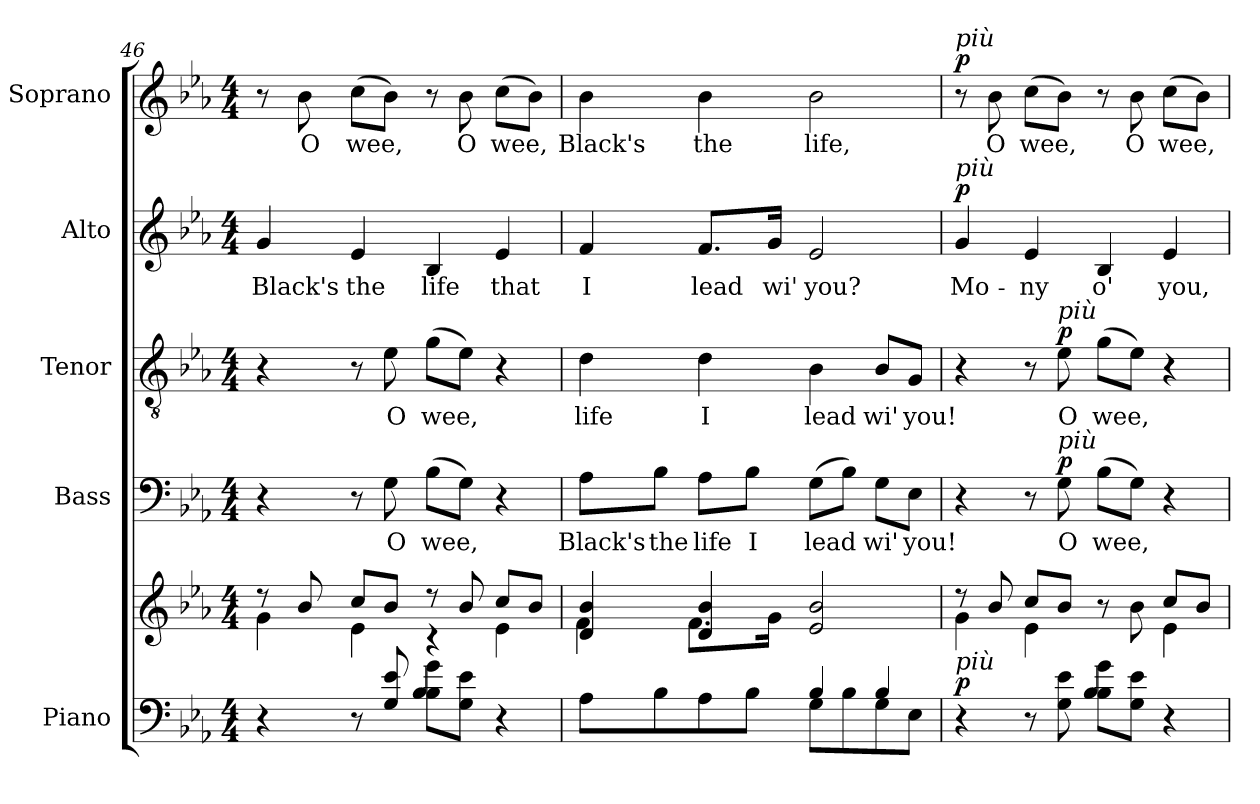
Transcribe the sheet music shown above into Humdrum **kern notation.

**kern	**kern	**dynam	**kern	**text	**dynam	**kern	**text	**dynam	**kern	**text	**dynam	**kern	**text	**dynam
*part5	*part5	*part5	*part4	*part4	*part4	*part3	*part3	*part3	*part2	*part2	*part2	*part1	*part1	*part1
*staff6	*staff5	*staff5/6	*staff4	*staff4	*staff4	*staff3	*staff3	*staff3	*staff2	*staff2	*staff2	*staff1	*staff1	*staff1
*I"Piano	*	*	*I"Bass	*	*	*I"Tenor	*	*	*I"Alto	*	*	*I"Soprano	*	*
*I'Pno.	*	*	*I'B.	*	*	*I'T.	*	*	*I'A.	*	*	*I'S.	*	*
*clefF4	*clefG2	*	*clefF4	*	*	*clefGv2	*	*	*clefG2	*	*	*clefG2	*	*
*	*	*	*	*	*	*ITrd7c12	*	*	*	*	*	*	*	*
*k[b-e-a-]	*k[b-e-a-]	*	*k[b-e-a-]	*	*	*k[b-e-a-]	*	*	*k[b-e-a-]	*	*	*k[b-e-a-]	*	*
*E-:	*E-:	*	*E-:	*	*	*E-:	*	*	*E-:	*	*	*E-:	*	*
*M4/4	*M4/4	*	*M4/4	*	*	*M4/4	*	*	*M4/4	*	*	*M4/4	*	*
=46	=46	=46	=46	=46	=46	=46	=46	=46	=46	=46	=46	=46	=46	=46
*^	*^	*	*	*	*	*	*	*	*	*	*	*	*	*
!	!	!	!	!	!	!	!	!	!	!	!	!LO:LY:b:color=#000000	!	!	!	!
4r	2ryy	8r	4gi\	.	4r	.	.	4r	.	.	4gi/	Black's	.	8r	.	.
!	!	!	!	!	!	!	!	!	!	!	!	!	!	!	!LO:LY:b:color=#000000	!
.	.	8b-i/	.	.	.	.	.	.	.	.	.	.	.	8b-i\	O	.
!	!	!	!	!	!	!	!	!	!	!	!	!LO:LY:b:color=#000000	!	!	!	!
!	!	!	!	!	!	!	!	!	!	!	!	!	!	!	!LO:LY:b:color=#000000	!
8r	.	8cci/L	4e-i\	.	8r	.	.	8r	.	.	4e-i/	the	.	(8cci\L	wee,	.
!	!	!	!	!	!	!LO:LY:b:color=#000000	!	!	!	!	!	!	!	!	!	!
!	!	!	!	!	!	!	!	!	!LO:LY:b:color=#000000	!	!	!	!	!	!	!
8Gi/ 8e-i	.	8b-i/J	.	.	8Gi\	O	.	8E-i\	O	.	.	.	.	8b-i\J)	.	.
!	!	!	!	!	!	!LO:LY:b:color=#000000	!	!	!	!	!	!	!	!	!	!
!	!	!	!	!	!	!	!	!	!LO:LY:b:color=#000000	!	!	!	!	!	!	!
!	!	!	!	!	!	!	!	!	!	!	!	!LO:LY:b:color=#000000	!	!	!	!
8B-i\ 8giL	4B-i/	8r	4r	.	(8B-i\L	wee,	.	(8Gi\L	wee,	.	4B-i/	life	.	8r	.	.
!	!	!	!	!	!	!	!	!	!	!	!	!	!	!	!LO:LY:b:color=#000000	!
8Gi\ 8e-iJ	.	8b-i/	.	.	8Gi\J)	.	.	8E-i\J)	.	.	.	.	.	8b-i\	O	.
!	!	!	!	!	!	!	!	!	!	!	!	!LO:LY:b:color=#000000	!	!	!	!
!	!	!	!	!	!	!	!	!	!	!	!	!	!	!	!LO:LY:b:color=#000000	!
4r	4ryy	8cci/L	4e-i\	.	4r	.	.	4r	.	.	4e-i/	that	.	(8cci\L	wee,	.
.	.	8b-i/J	.	.	.	.	.	.	.	.	.	.	.	8b-i\J)	.	.
!!LO:PB:g=z
=47	=47	=47	=47	=47	=47	=47	=47	=47	=47	=47	=47	=47	=47	=47	=47	=47
!	!	!	!	!	!	!LO:LY:b:color=#000000	!	!	!	!	!	!	!	!	!	!
!	!	!	!	!	!	!	!	!	!LO:LY:b:color=#000000	!	!	!	!	!	!	!
!	!	!	!	!	!	!	!	!	!	!	!	!LO:LY:b:color=#000000	!	!	!	!
!	!	!	!	!	!	!	!	!	!	!	!	!	!	!	!LO:LY:b:color=#000000	!
2ryy	8A-i\L	4di/ 4b-i	4fi\	.	8A-i\L	Black's	.	4Di\	life	.	4fi/	I	.	4b-i\	Black's	.
!	!	!	!	!	!	!LO:LY:b:color=#000000	!	!	!	!	!	!	!	!	!	!
.	8B-i\	.	.	.	8B-i\J	the	.	.	.	.	.	.	.	.	.	.
!	!	!	!	!	!	!LO:LY:b:color=#000000	!	!	!	!	!	!	!	!	!	!
!	!	!	!	!	!	!	!	!	!LO:LY:b:color=#000000	!	!	!	!	!	!	!
!	!	!	!	!	!	!	!	!	!	!	!	!LO:LY:b:color=#000000	!	!	!	!
!	!	!	!	!	!	!	!	!	!	!	!	!	!	!	!LO:LY:b:color=#000000	!
.	8A-i\	4di/ 4b-i	8.fi\L	.	8A-i\L	life	.	4Di\	I	.	8.fi/L	lead	.	4b-i\	the	.
!	!	!	!	!	!	!LO:LY:b:color=#000000	!	!	!	!	!	!	!	!	!	!
.	8B-i\J	.	.	.	8B-i\J	I	.	.	.	.	.	.	.	.	.	.
!	!	!	!	!	!	!	!	!	!	!	!	!LO:LY:b:color=#000000	!	!	!	!
.	.	.	16gi\Jk	.	.	.	.	.	.	.	16gi/Jk	wi'	.	.	.	.
!	!	!	!	!	!	!LO:LY:b:color=#000000	!	!	!	!	!	!	!	!	!	!
!	!	!	!	!	!	!	!	!	!LO:LY:b:color=#000000	!	!	!	!	!	!	!
!	!	!	!	!	!	!	!	!	!	!	!	!LO:LY:b:color=#000000	!	!	!	!
!	!	!	!	!	!	!	!	!	!	!	!	!	!	!	!LO:LY:b:color=#000000	!
4B-i/	8Gi\L	2e-i/ 2b-i	2ryy	.	(8Gi\L	lead	.	4BB-i\	lead	.	2e-i/	you?	.	2b-i\	life,	.
.	8B-i\	.	.	.	8B-i\J)	.	.	.	.	.	.	.	.	.	.	.
!	!	!	!	!	!	!LO:LY:b:color=#000000	!	!	!	!	!	!	!	!	!	!
!	!	!	!	!	!	!	!	!	!LO:LY:b:color=#000000	!	!	!	!	!	!	!
4B-i/	8Gi\	.	.	.	8Gi\L	wi'	.	8BB-i/L	wi'	.	.	.	.	.	.	.
!	!	!	!	!	!	!LO:LY:b:color=#000000	!	!	!	!	!	!	!	!	!	!
!	!	!	!	!	!	!	!	!	!LO:LY:b:color=#000000	!	!	!	!	!	!	!
.	8E-i\J	.	.	.	8E-i\J	you!	.	8GGi/J	you!	.	.	.	.	.	.	.
=48	=48	=48	=48	=48	=48	=48	=48	=48	=48	=48	=48	=48	=48	=48	=48	=48
!	!	!	!	!	!	!	!	!	!	!	!	!	!	!LO:TX:i:t=più	!	!
!	!	!	!	!	!	!	!	!	!	!	!LO:TX:a:i:t=più	!	!	!	!	!
!	!	!LO:TX:b:i:t=più	!	!	!	!	!	!	!	!	!	!	!	!	!	!
!	!	!	!	!	!	!	!	!	!	!	!	!LO:LY:b:color=#000000	!	!	!	!
4.ryy	4r	8r	4gi\	p	4r	.	.	4r	.	.	4gi/	Mo-	p	8r	.	p
!	!	!	!	!	!	!	!	!	!	!	!	!	!	!	!LO:LY:b:color=#000000	!
.	.	8b-i/	.	.	.	.	.	.	.	.	.	.	.	8b-i\	O	.
!	!	!	!	!	!	!	!	!	!	!	!	!LO:LY:b:color=#000000	!	!	!	!
!	!	!	!	!	!	!	!	!	!	!	!	!	!	!	!LO:LY:b:color=#000000	!
.	8r	8cci/L	4e-i\	.	8r	.	.	8r	.	.	4e-i/	-ny	.	(8cci\L	wee,	.
!	!	!	!	!	!	!LO:LY:b:color=#000000	!	!	!	!	!	!	!	!	!	!
!	!	!	!	!	!	!	!	!LO:TX:a:i:t=più	!	!	!	!	!	!	!	!
!	!	!	!	!	!LO:TX:a:i:t=più	!	!	!	!	!	!	!	!	!	!	!
!	!	!	!	!	!	!	!	!	!LO:LY:b:color=#000000	!	!	!	!	!	!	!
8Gi\ 8e-i	8ryy	8b-i/J	.	.	8Gi\	O	p	8E-i\	O	p	.	.	.	8b-i\J)	.	.
!	!	!	!	!	!	!LO:LY:b:color=#000000	!	!	!	!	!	!	!	!	!	!
!	!	!	!	!	!	!	!	!	!LO:LY:b:color=#000000	!	!	!	!	!	!	!
!	!	!	!	!	!	!	!	!	!	!	!	!LO:LY:b:color=#000000	!	!	!	!
8B-i\ 8giL	4B-i/	8r	4ryy	.	(8B-i\L	wee,	.	(8Gi\L	wee,	.	4B-i/	o'	.	8r	.	.
!	!	!	!	!	!	!	!	!	!	!	!	!	!	!	!LO:LY:b:color=#000000	!
8Gi\ 8e-iJ	.	8b-i\	.	.	8Gi\J)	.	.	8E-i\J)	.	.	.	.	.	8b-i\	O	.
!	!	!	!	!	!	!	!	!	!	!	!	!LO:LY:b:color=#000000	!	!	!	!
!	!	!	!	!	!	!	!	!	!	!	!	!	!	!	!LO:LY:b:color=#000000	!
4r	4ryy	8cci/L	4e-i\	.	4r	.	.	4r	.	.	4e-i/	you,	.	(8cci\L	wee,	.
.	.	8b-i/J	.	.	.	.	.	.	.	.	.	.	.	8b-i\J)	.	.
*v	*v	*	*	*	*	*	*	*	*	*	*	*	*	*	*	*
*	*v	*v	*	*	*	*	*	*	*	*	*	*	*	*	*
=	=	=	=	=	=	=	=	=	=	=	=	=	=	=
*-	*-	*-	*-	*-	*-	*-	*-	*-	*-	*-	*-	*-	*-	*-
